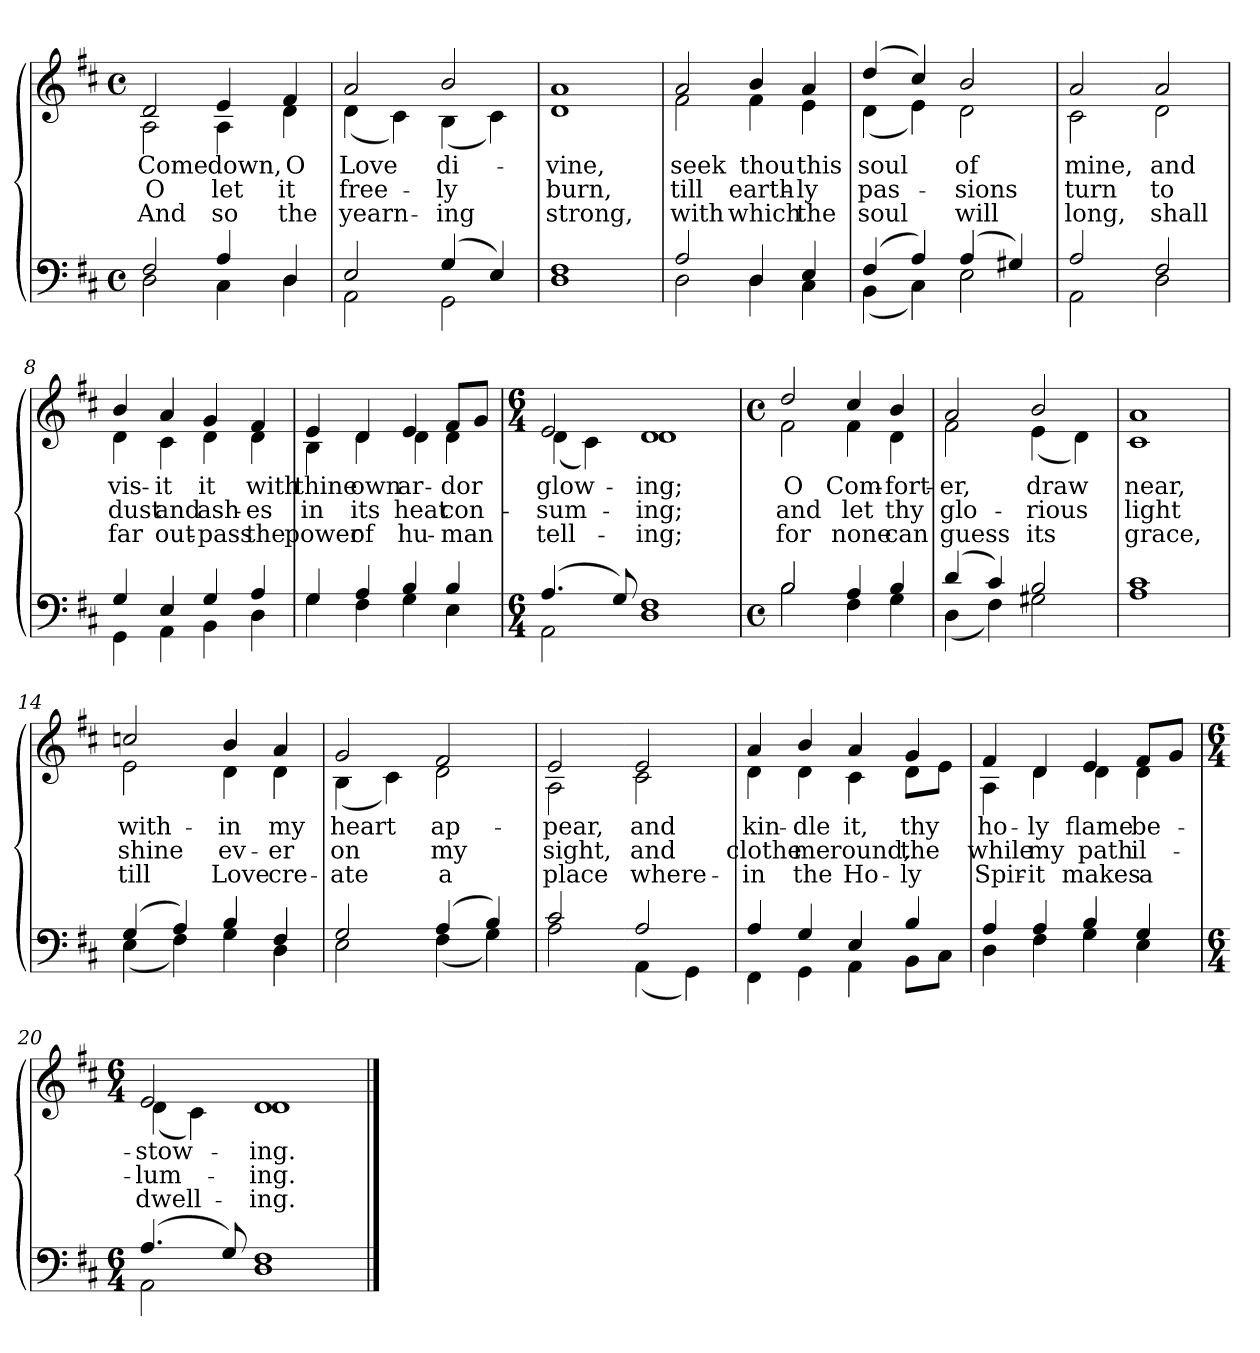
**kern	**kern	**text	**text	**text
*part2	*part1	*part1	*part1	*part1
*staff2	*staff1	*staff1	*staff1	*staff1
*clefF4	*clefG2	*	*	*
*k[f#c#]	*k[f#c#]	*	*	*
*M4/4	*M4/4	*	*	*
*met(c)	*met(c)	*	*	*
=1	=1	=1	=1	=1
*^	*	*	*	*
!	!	!LO:TX:b:i:t=Verse	!	!	!
!	!	!	!LO:LY:b	!LO:LY:b	!LO:LY:b
*	*	*^	*	*	*
2F#/	2D\	2d/	2A\	Come	O	And
!	!	!	!	!LO:LY:b	!LO:LY:b	!LO:LY:b
4A/	4C#\	4e/	4A\	down,	let	so
!	!	!	!	!LO:LY:b	!LO:LY:b	!LO:LY:b
4D/	4D\	4f#/	4d\	O	it	the
=2	=2	=2	=2	=2	=2	=2
!	!	!	!	!LO:LY:b	!LO:LY:b	!LO:LY:b
2E/	2AA\	2a/	(<4d\	Love	free-	yearn-
.	.	.	4c#\)	.	.	.
!	!	!	!	!LO:LY:b	!LO:LY:b	!LO:LY:b
(>4G/	2GG\	2b/	(<4B\	di-	-ly	-ing
4E/)	.	.	4c#\)	.	.	.
=3	=3	=3	=3	=3	=3	=3
!	!	!	!	!LO:LY:b	!LO:LY:b	!LO:LY:b
1F#	1D	1a	1d	-vine,	burn,	strong,
!!LO:LB:g=z	!!
=4	=4	=4	=4	=4	=4	=4
!	!	!	!	!LO:LY:b	!LO:LY:b	!LO:LY:b
2A/	2D\	2a/	2f#\	seek	till	with
!	!	!	!	!LO:LY:b	!LO:LY:b	!LO:LY:b
4D/	4D\	4b/	4f#\	thou	earth-	which
!	!	!	!	!LO:LY:b	!LO:LY:b	!LO:LY:b
4E/	4C#\	4a/	4e\	this	-ly	the
=5	=5	=5	=5	=5	=5	=5
!	!	!	!	!LO:LY:b	!LO:LY:b	!LO:LY:b
(>4F#/	(<4BB\	(>4dd/	(<4d\	soul	pas-	soul
4A/)	4C#\)	4cc#/)	4e\)	.	.	.
!	!	!	!	!LO:LY:b	!LO:LY:b	!LO:LY:b
(>4A/	2E\	2b/	2d\	of	-sions	will
4G#X/)	.	.	.	.	.	.
=6	=6	=6	=6	=6	=6	=6
!	!	!	!	!LO:LY:b	!LO:LY:b	!LO:LY:b
2A/	2AA\	2a/	2c#\	mine,	turn	long,
!!LO:LB:g=z	!!
=7-	=7-	=7-	=7-	=7-	=7-	=7-
!	!	!	!	!LO:LY:b	!LO:LY:b	!LO:LY:b
2F#/	2D\	2a/	2d\	and	to	shall
=8	=8	=8	=8	=8	=8	=8
!	!	!	!	!LO:LY:b	!LO:LY:b	!LO:LY:b
4G/	4GG\	4b/	4d\	vis-	dust	far
!	!	!	!	!LO:LY:b	!LO:LY:b	!LO:LY:b
4E/	4AA\	4a/	4c#\	-it	and	out-
!	!	!	!	!LO:LY:b	!LO:LY:b	!LO:LY:b
4G/	4BB\	4g/	4d\	it	ash-	-pass
!	!	!	!	!LO:LY:b	!LO:LY:b	!LO:LY:b
4A/	4D\	4f#/	4d\	with	-es	the
=9	=9	=9	=9	=9	=9	=9
!	!	!	!	!LO:LY:b	!LO:LY:b	!LO:LY:b
4G/	4G\	4e/	4B\	thine	in	power
!	!	!	!	!LO:LY:b	!LO:LY:b	!LO:LY:b
4A/	4F#\	4d/	4d\	own	its	of
!	!	!	!	!LO:LY:b	!LO:LY:b	!LO:LY:b
4B/	4G\	4e/	4d\	ar-	heat	hu-
!	!	!	!	!LO:LY:b	!LO:LY:b	!LO:LY:b
4B/	4E\	8f#/L	4d\	-dor	con-	-man
.	.	8g/J	.	.	.	.
=10	=10	=10	=10	=10	=10	=10
*M6/4	*	*M6/4	*	*	*	*
!	!	!	!	!LO:LY:b	!LO:LY:b	!LO:LY:b
(>4.A/	2AA\	2e/	(<4d\	glow-	-sum-	tell-
.	.	.	4c#\)	.	.	.
8G/)	.	.	.	.	.	.
!	!	!	!	!LO:LY:b	!LO:LY:b	!LO:LY:b
1F#	1D	1d	1d	-ing;	-ing;	-ing;
!!LO:LB:g=z	!!
=11	=11	=11	=11	=11	=11	=11
*M4/4	*	*M4/4	*	*	*	*
*met(c)	*	*met(c)	*	*	*	*
!	!	!	!	!LO:LY:b	!LO:LY:b	!LO:LY:b
2B/	2B\	2dd/	2f#\	O	and	for
!	!	!	!	!LO:LY:b	!LO:LY:b	!LO:LY:b
4A/	4F#\	4cc#/	4f#\	Com-	let	none
!	!	!	!	!LO:LY:b	!LO:LY:b	!LO:LY:b
4B/	4G\	4b/	4d\	-fort-	thy	can
=12	=12	=12	=12	=12	=12	=12
!	!	!	!	!LO:LY:b	!LO:LY:b	!LO:LY:b
(>4d/	(<4D\	2a/	2f#\	-er,	glo-	guess
4c#/)	4F#\)	.	.	.	.	.
!	!	!	!	!LO:LY:b	!LO:LY:b	!LO:LY:b
2B/	2G#X\	2b/	(<4e\	draw	-rious	its
.	.	.	4d\)	.	.	.
=13	=13	=13	=13	=13	=13	=13
!	!	!	!	!LO:LY:b	!LO:LY:b	!LO:LY:b
1c#	1A	1a	1c#	near,	light	grace,
!!LO:LB:g=z	!!
=14	=14	=14	=14	=14	=14	=14
!	!	!	!	!LO:LY:b	!LO:LY:b	!LO:LY:b
(>4G/	(<4E\	2ccn/	2e\	with-	shine	till
4A/)	4F#\)	.	.	.	.	.
!	!	!	!	!LO:LY:b	!LO:LY:b	!LO:LY:b
4B/	4G\	4b/	4d\	-in	ev-	Love
!	!	!	!	!LO:LY:b	!LO:LY:b	!LO:LY:b
4F#/	4D\	4a/	4d\	my	-er	cre-
=15	=15	=15	=15	=15	=15	=15
!	!	!	!	!LO:LY:b	!LO:LY:b	!LO:LY:b
2G/	2E\	2g/	(<4B\	heart	on	-ate
.	.	.	4c#\)	.	.	.
!	!	!	!	!LO:LY:b	!LO:LY:b	!LO:LY:b
(>4A/	(<4F#\	2f#/	2d\	ap-	my	a
4B/)	4G\)	.	.	.	.	.
=16	=16	=16	=16	=16	=16	=16
!	!	!	!	!LO:LY:b	!LO:LY:b	!LO:LY:b
2c#/	2A\	2e/	2A\	-pear,	sight,	place
!!LO:LB:g=z	!!
=17-	=17-	=17-	=17-	=17-	=17-	=17-
!	!	!	!	!LO:LY:b	!LO:LY:b	!LO:LY:b
2A/	(<4AA\	2e/	2c#\	and	and	where-
.	4GG\)	.	.	.	.	.
=18	=18	=18	=18	=18	=18	=18
!	!	!	!	!LO:LY:b	!LO:LY:b	!LO:LY:b
4A/	4FF#\	4a/	4d\	kin-	clothe	-in
!	!	!	!	!LO:LY:b	!LO:LY:b	!LO:LY:b
4G/	4GG\	4b/	4d\	-dle	me	the
!	!	!	!	!LO:LY:b	!LO:LY:b	!LO:LY:b
4E/	4AA\	4a/	4c#\	it,	round,	Ho-
!	!	!	!	!LO:LY:b	!LO:LY:b	!LO:LY:b
4B/	8BB\L	4g/	8d\L	thy	the	-ly
.	8C#\J	.	8e\J	.	.	.
=19	=19	=19	=19	=19	=19	=19
!	!	!	!	!LO:LY:b	!LO:LY:b	!LO:LY:b
4A/	4D\	4f#/	4A\	ho-	while	Spir-
!	!	!	!	!LO:LY:b	!LO:LY:b	!LO:LY:b
4A/	4F#\	4d/	4d\	-ly	my	-it
!	!	!	!	!LO:LY:b	!LO:LY:b	!LO:LY:b
4B/	4G\	4e/	4d\	flame	path	makes
!	!	!	!	!LO:LY:b	!LO:LY:b	!LO:LY:b
4G/	4E\	8f#/L	4d\	be-	il-	a
.	.	8g/J	.	.	.	.
=20	=20	=20	=20	=20	=20	=20
*M6/4	*	*M6/4	*	*	*	*
!	!	!	!	!LO:LY:b	!LO:LY:b	!LO:LY:b
(>4.A/	2AA\	2e/	(<4d\	-stow-	-lum-	dwell-
.	.	.	4c#\)	.	.	.
8G/)	.	.	.	.	.	.
!	!	!	!	!LO:LY:b	!LO:LY:b	!LO:LY:b
1F#	1D	1d	1d	-ing.	-ing.	-ing.
*v	*v	*	*	*	*	*
*	*v	*v	*	*	*
==	==	==	==	==
*-	*-	*-	*-	*-
